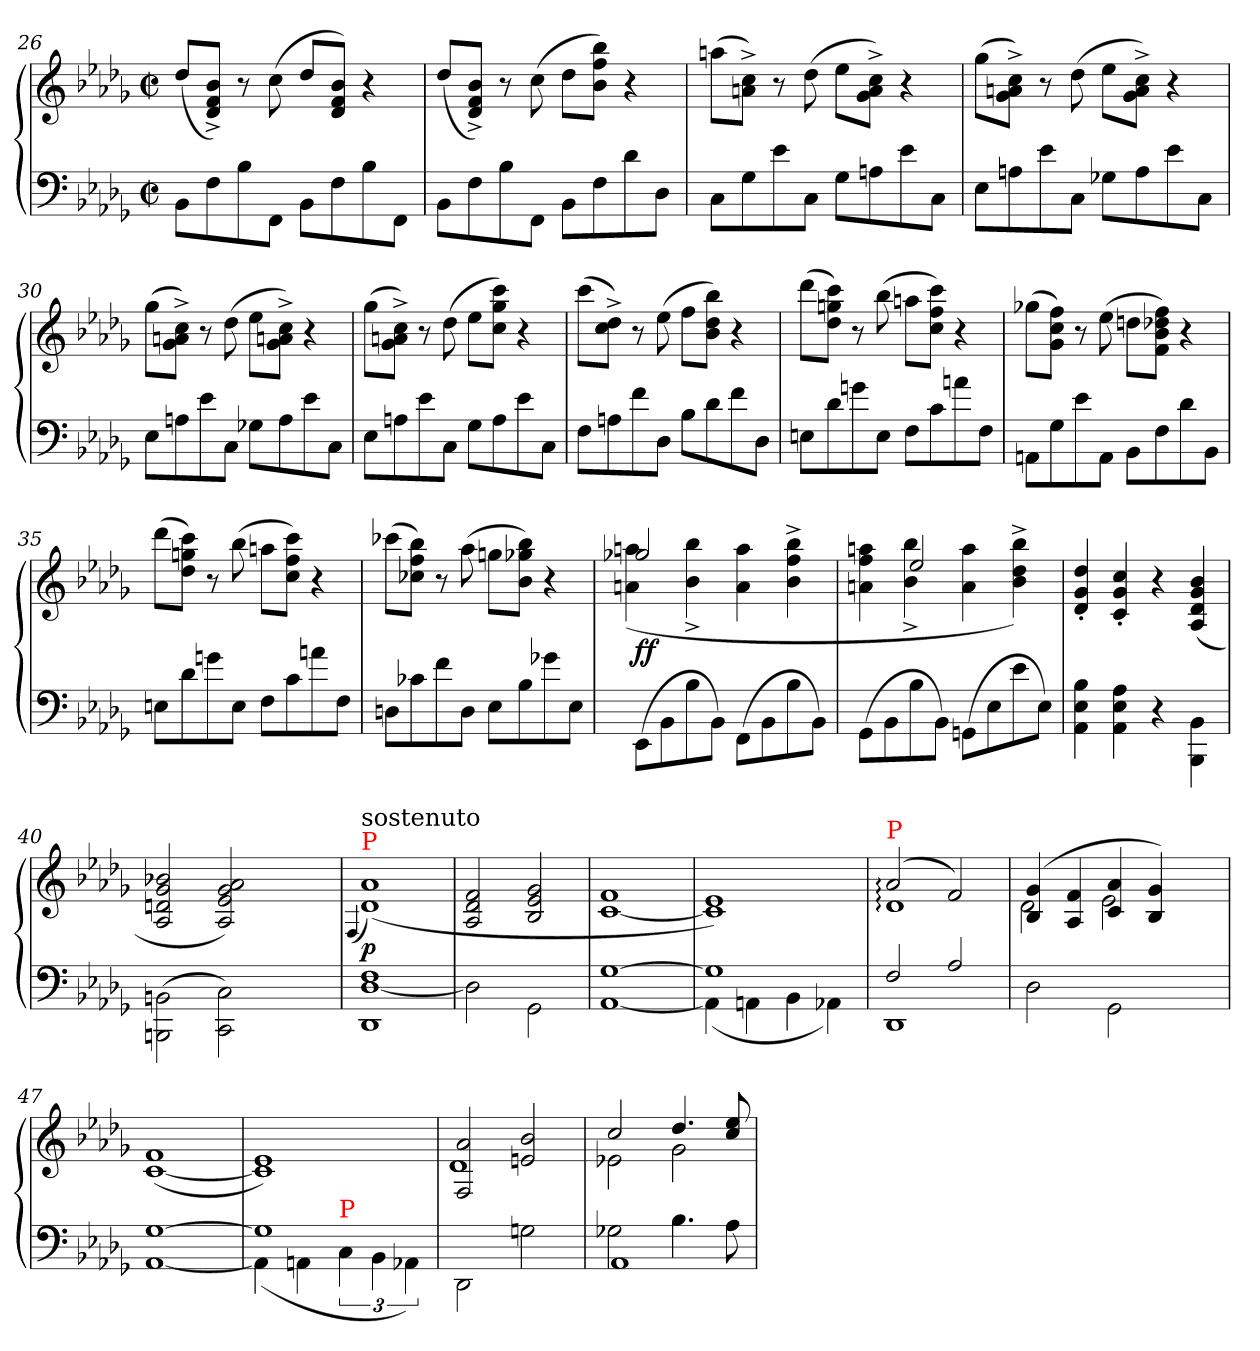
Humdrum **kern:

**kern	**kern	**dynam
*part1	*part1	*part1
*staff2	*staff1	*staff1/2
*clefF4	*clefG2	*
*k[b-e-a-d-g-]	*k[b-e-a-d-g-]	*
*b-:	*b-:	*
*M2/2	*M2/2	*
*met(c|)	*met(c|)	*
=26	=26	=26
8BB-\L	(<8dd-/L	.
8F	8b-^> 8f^> 8d-^>J)	.
8B-	8r	.
8FFJ	(>8cc\	.
8BB-\L	8dd-/L	.
8F	8b- 8f 8d-J)	.
8B-	4r	.
8FFJ	.	.
=27	=27	=27
8BB-\L	(<8dd-/L	.
8F	8b-^> 8f^> 8d-^>J)	.
8B-	8r	.
8FFJ	(>8cc\	.
8BB-\L	8dd-\L	.
8F	8bb- 8ff 8b-J)	.
8d-	4r	.
8D-J	.	.
=28	=28	=28
8C\L	(>8aan\L	.
8G-	8cc^> 8an^>J)	.
8e-	8r	.
8CJ	(>8dd-\	.
8G-\L	8ee-\L	.
8An	8cc^> 8a^> 8g-^>J)	.
8e-	4r	.
8CJ	.	.
=29	=29	=29
8E-\L	(>8gg-\L	.
8An	8cc^> 8an^> 8g-^>J)	.
8e-	8r	.
8CJ	(>8dd-\	.
8G-X\L	8ee-\L	.
8A	8cc^> 8a^> 8g-^>J)	.
8e-	4r	.
8CJ	.	.
=30	=30	=30
8E-\L	(>8gg-\L	.
8An	8cc^> 8an^> 8g-^>J)	.
8e-	8r	.
8CJ	(>8dd-\	.
8G-X\L	8ee-\L	.
8A	8cc^> 8an^> 8g-^>J)	.
8e-	4r	.
8CJ	.	.
=31	=31	=31
8E-\L	(>8gg-\L	.
8An	8cc^> 8an^> 8g-^>J)	.
8e-	8r	.
8CJ	(>8dd-\	.
8G-\L	8ee-\L	.
8A	8ccc 8gg- 8ccJ)	.
8e-	4r	.
8CJ	.	.
=32	=32	=32
8F\L	(>8ccc\L	.
8An	8dd-^> 8cc^>J)	.
8f	8r	.
8D-J	(>8ee-\	.
8B-\L	8ff\L	.
8d-	8bb- 8dd- 8b-J)	.
8f	4r	.
8D-J	.	.
=33	=33	=33
8En\L	(>8ddd-\L	.
8d-	8ccc 8ggn 8dd-J)	.
8gn	8r	.
8EJ	(>8bb-\	.
8F\L	8aan\L	.
8c	8ccc 8ff 8ccJ)	.
8an	4r	.
8FJ	.	.
=34	=34	=34
8AAn\L	(>8gg-X\L	.
8G-	8ff 8cc 8g-J)	.
8e-	8r	.
8AAJ	(>8ee-\	.
8BB-\L	8ddn\L	.
8F	8ff 8dd-X 8b- 8fJ)	.
8d-	4r	.
8BB-J	.	.
=35	=35	=35
8En\L	(>8ddd-\L	.
8d-	8ccc 8ggn 8dd-J)	.
8gn	8r	.
8EJ	(>8bb-\	.
8F\L	8aan\L	.
8c	8ccc 8ff 8ccJ)	.
8an	4r	.
8FJ	.	.
=36	=36	=36
8Dn\L	(>8ccc-X\L	.
8c-X	8bb- 8ff 8cc-XJ)	.
8f	8r	.
8DJ	(>8aa-\	.
8E-\L	8ggn\L	.
8B-	8bb- 8gg-X 8b-J)	.
8g-X	4r	.
8E-J	.	.
=37	=37	=37
*	*^	*
(>8EE-\L	2gg-X/	(>4aan\ 4an\	ff
8BB-	.	.	.
8B-	.	4bb-^>\ 4b-^>\	.
8BB-J)	.	.	.
(>8FF\L	4ryy	4aa\ 4a\	.
8BB-	.	.	.
8B-	4ryy	4bb-^>\ 4ff^>\ 4b-^>\	.
8BB-J)	.	.	.
=38	=38	=38	=38
(>8GG-\L	4ryy	4aan\ 4ff\ 4an\	.
8BB-	.	.	.
8B-	2ee-/	4bb-^>\ 4b-^>\	.
8BB-J)	.	.	.
(>8GGn\L	.	4aa\ 4a\	.
8E-	.	.	.
8e-	4ryy	4bb-^>\ 4dd-^>\ 4b-^>\)	.
8E-J)	.	.	.
*	*v	*v	*
=39	=39	=39
4B-\ 4E-\ 4AA-\	4dd-'/ 4g-'/ 4d-'/	.
4A-\ 4E-\ 4AA-\	4cc'/ 4g-'/ 4c'/	.
4r	4r	.
4BB-\ 4BBB-\	(>4b-/ 4g-/ 4d-/ 4A-/	.
=40	=40	=40
(<2BBn\ 2BBBn\	2b-X/ 2g-/ 2dn/ 2A-/	.
2C\ 2CC\)	2a-/ 2g-/ 2e-/ 2A-/)	.
2ryy	2ryy	.
=41	=41	=41
.	(>4qqF/	.
!	!LO:TX:a:color=red:t=P	!
!	!LO:TX:a:t=sostenuto	!
1F [1D- 1DD-	(>1a- 1d-)	p
=42	=42	=42
2D-\]	2f/ 2d-/ 2A-/	.
2GG-\	2g-/ 2e-/ 2B-/	.
=43	=43	=43
[1G- [1AA-	1f [1c	.
=44	=44	=44
*^	*	*
1G-]	(>4AA-\]	1e- 1c])	.
.	4AAn\	.	.
.	4BB-\	.	.
.	4AA-X\)	.	.
=45	=45	=45	=45
*	*	*^	*
!	!	!LO:TX:a:color=red:t=P	!	!
2F:/	1DD-	(>2a-:/	1d-:	.
2A-/	.	2f/)	.	.
*v	*v	*	*	*
=46	=46	=46	=46
2D-\	(>4g-/ 4B-/	2d-	.
.	4f/ 4A-/	.	.
2GG-\	4a-/ 4c/	2e-	.
.	4g- 4B-)	.	.
4ryy	4ryy	4ryy	.
*	*v	*v	*
=47	=47	=47
[1G- [1AA-	(>1f [1c	.
=48	=48	=48
*^	*	*
1G-]	(>4AA-]	1e- 1c])	.
.	4AAn	.	.
!	!LO:TX:a:color=red:t=P	!	!
.	6C\	.	.
.	6BB-\	.	.
.	6AA-X\)	.	.
*v	*v	*	*
=49	=49	=49
*	*^	*
2DD-\	2a-/ 2F/	1d-	.
2Gn\	2b-/ 2en/	.	.
=50	=50	=50	=50
*^	*	*	*
2G-X\	1AA-	2cc/	2e-X\	.
4.B-\	.	4.dd-/	2g-\	.
8A-\	.	8ee-/ 8cc/	.	.
*v	*v	*	*	*
*	*v	*v	*
=	=	=
*-	*-	*-
